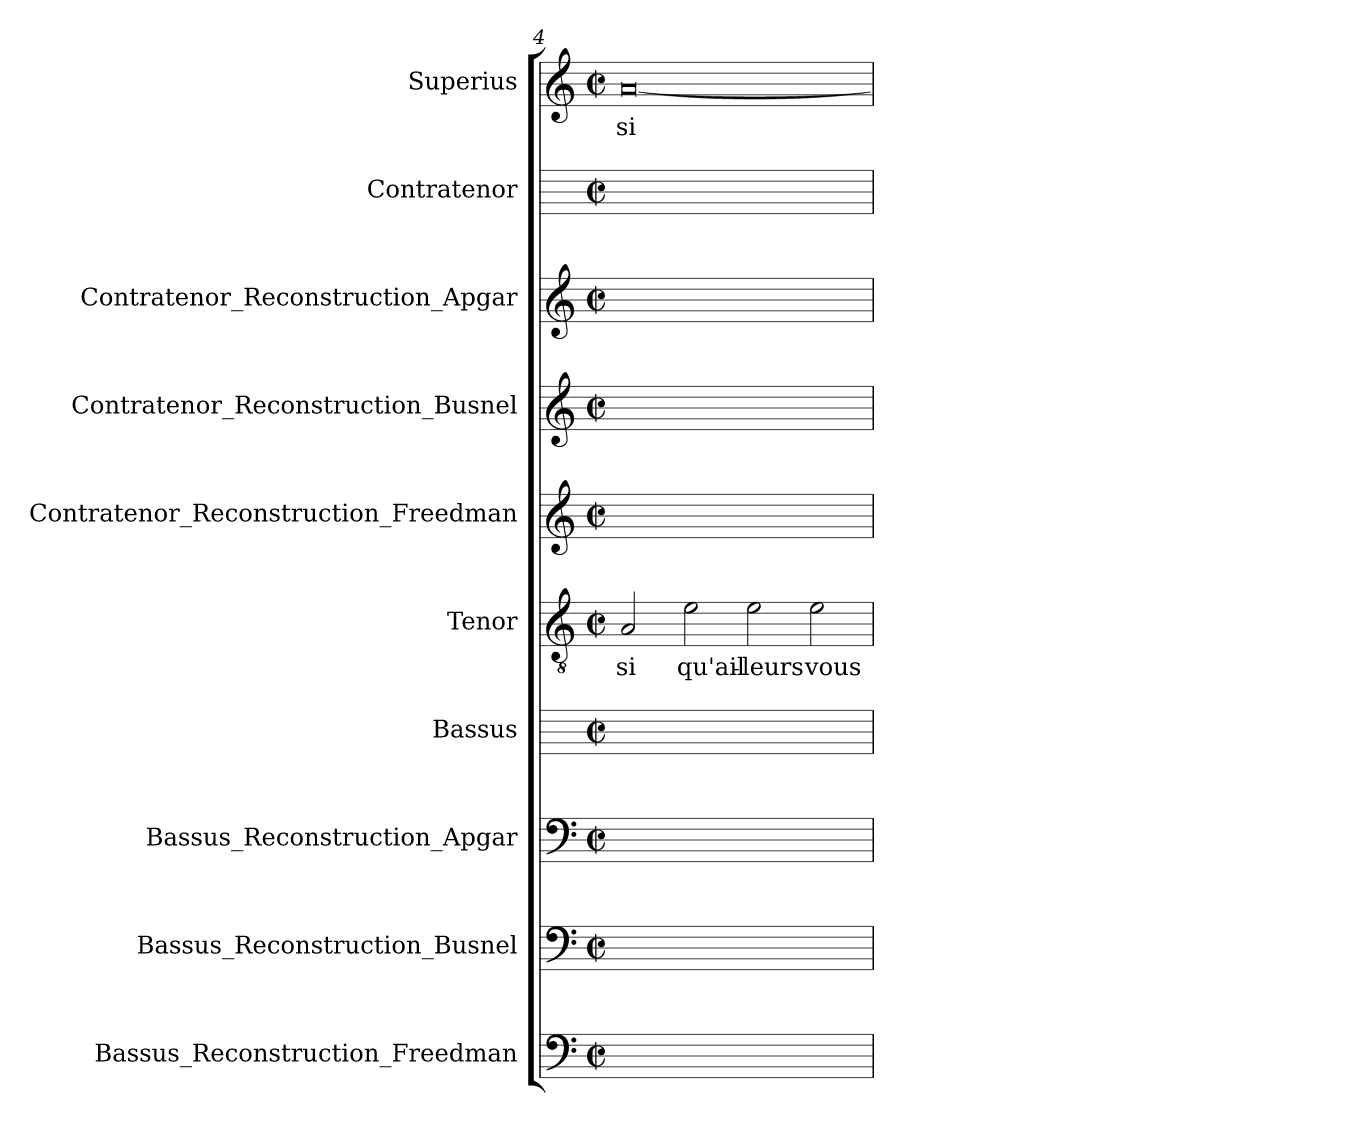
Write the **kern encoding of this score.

**kern	**kern	**kern	**kern	**kern	**text	**kern	**kern	**kern	**kern	**kern	**text
*part10	*part9	*part8	*part7	*part6	*part6	*part5	*part4	*part3	*part2	*part1	*part1
*staff10	*staff9	*staff8	*staff7	*staff6	*staff6	*staff5	*staff4	*staff3	*staff2	*staff1	*staff1
*I"Bassus_Reconstruction_Freedman	*I"Bassus_Reconstruction_Busnel	*I"Bassus_Reconstruction_Apgar	*I"Bassus	*I"Tenor	*	*I"Contratenor_Reconstruction_Freedman	*I"Contratenor_Reconstruction_Busnel	*I"Contratenor_Reconstruction_Apgar	*I"Contratenor	*I"Superius	*
*	*	*	*	*I'T	*	*	*	*	*	*	*
*clefF4	*clefF4	*clefF4	*	*clefGv2	*	*clefG2	*clefG2	*clefG2	*	*clefG2	*
*k[]	*k[]	*k[]	*	*k[]	*	*k[]	*k[]	*k[]	*	*k[]	*
*C:	*C:	*C:	*	*C:	*	*C:	*C:	*C:	*	*C:	*
*M2/2	*M2/2	*M2/2	*M2/2	*M2/2	*	*M2/2	*M2/2	*M2/2	*M2/2	*M2/2	*
*met(c|)	*met(c|)	*met(c|)	*met(c|)	*met(c|)	*	*met(c|)	*met(c|)	*met(c|)	*met(c|)	*met(c|)	*
=4	=4	=4	=4	=4	=4	=4	=4	=4	=4	=4	=4
0ryy	0ryy	0ryy	0ryy	2A	-si	0ryy	0ryy	0ryy	0ryy	[0a	-si
.	.	.	.	2e	qu'ail-	.	.	.	.	.	.
.	.	.	.	2e	-leurs	.	.	.	.	.	.
.	.	.	.	2e	-vous	.	.	.	.	.	.
=	=	=	=	=	=	=	=	=	=	=	=
*-	*-	*-	*-	*-	*-	*-	*-	*-	*-	*-	*-
